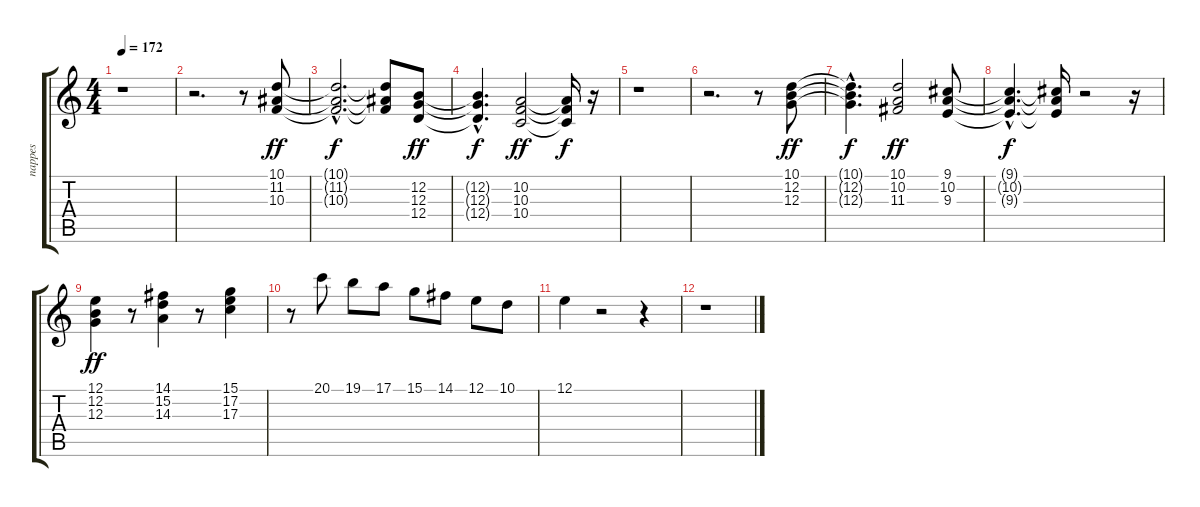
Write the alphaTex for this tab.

\track ("nappes" "nappes") {instrument stringensemble1}
\staff {score tabs}
\tuning (E4 B3 G3 D3 A2 E2) {hide}
\ts (4 4)
\tempo 172
\clef g2
\ks c
r.1{dy f} |
r.2{d} r.8 (10.1 11.2 10.3).8{dy ff} |
(10.1{hac t} 11.2{hac t} 10.3{hac t}).2{d dy f} (10.1{t} 11.2{t} 10.3{t}).8 (12.2 12.3 12.4).8{dy ff} |
(12.2{hac t} 12.3{hac t} 12.4{hac t}).4{d dy f} (10.2 10.3 10.4).2{dy ff} (10.2{t} 10.3{t} 10.4{t}).16{dy f} r.16 |
r.1 |
r.2{d} r.8 (10.1 12.2 12.3).8{dy ff} |
(10.1{hac t} 12.2{hac t} 12.3{hac t}).4{d dy f} (10.1 10.2 11.3).2{dy ff} (9.1 10.2 9.3).8 |
(9.1{hac t} 10.2{hac t} 9.3{hac t}).4{d dy f} (9.1{t} 10.2{t} 9.3{t}).16 r.2 r.16 |
(12.1 12.2 12.3).4{dy ff} r.8 (14.1 15.2 14.3).4 r.8 (15.1 17.2 17.3).4 |
r.8 20.1.8 19.1.8 17.1.8 15.1.8 14.1.8 12.1.8 10.1.8 |
12.1.4 r.2 r.4 |
r.1
